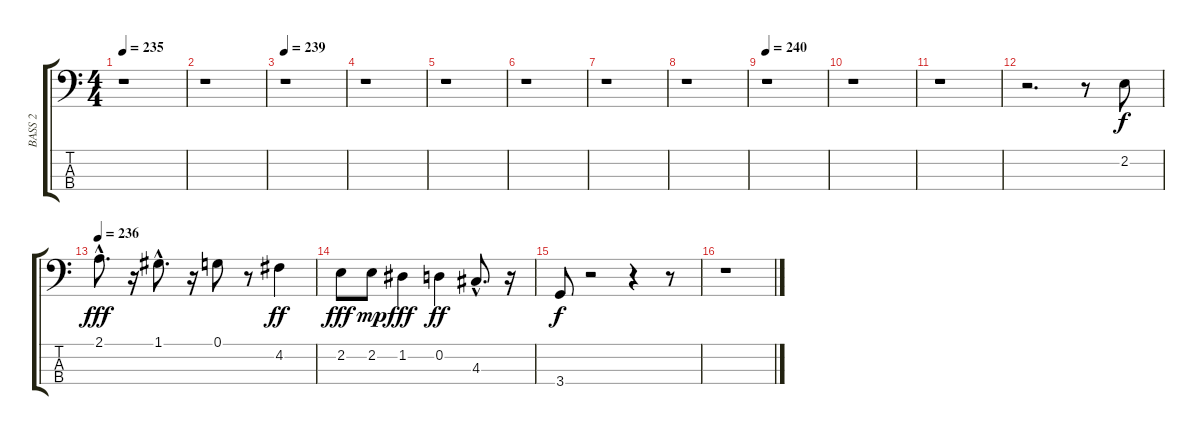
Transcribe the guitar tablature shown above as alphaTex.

\track ("BASS 2" "BASS 2") {instrument acousticbass}
\staff {score tabs}
\tuning (G2 D2 A1 E1) {hide}
\ts (4 4)
\tempo 235
\clef f4
\ks c
r.1{dy f} |
r.1 |
\tempo 239
r.1 |
r.1 |
r.1 |
r.1 |
r.1 |
r.1 |
\tempo 240
r.1 |
r.1 |
r.1 |
r.2{d} r.8 2.2.8 |
\tempo 236
2.1{hac}.8{d dy fff} r.16 1.1{hac}.8{d} r.16 0.1.8 r.8 4.2.4{dy ff} |
2.2.8{dy fff} 2.2.8{dy mp} 1.2.4{dy fff} 0.2.4{dy ff} 4.3{hac}.8{d} r.16 |
3.4.8{dy f} r.2 r.4 r.8 |
r.1
